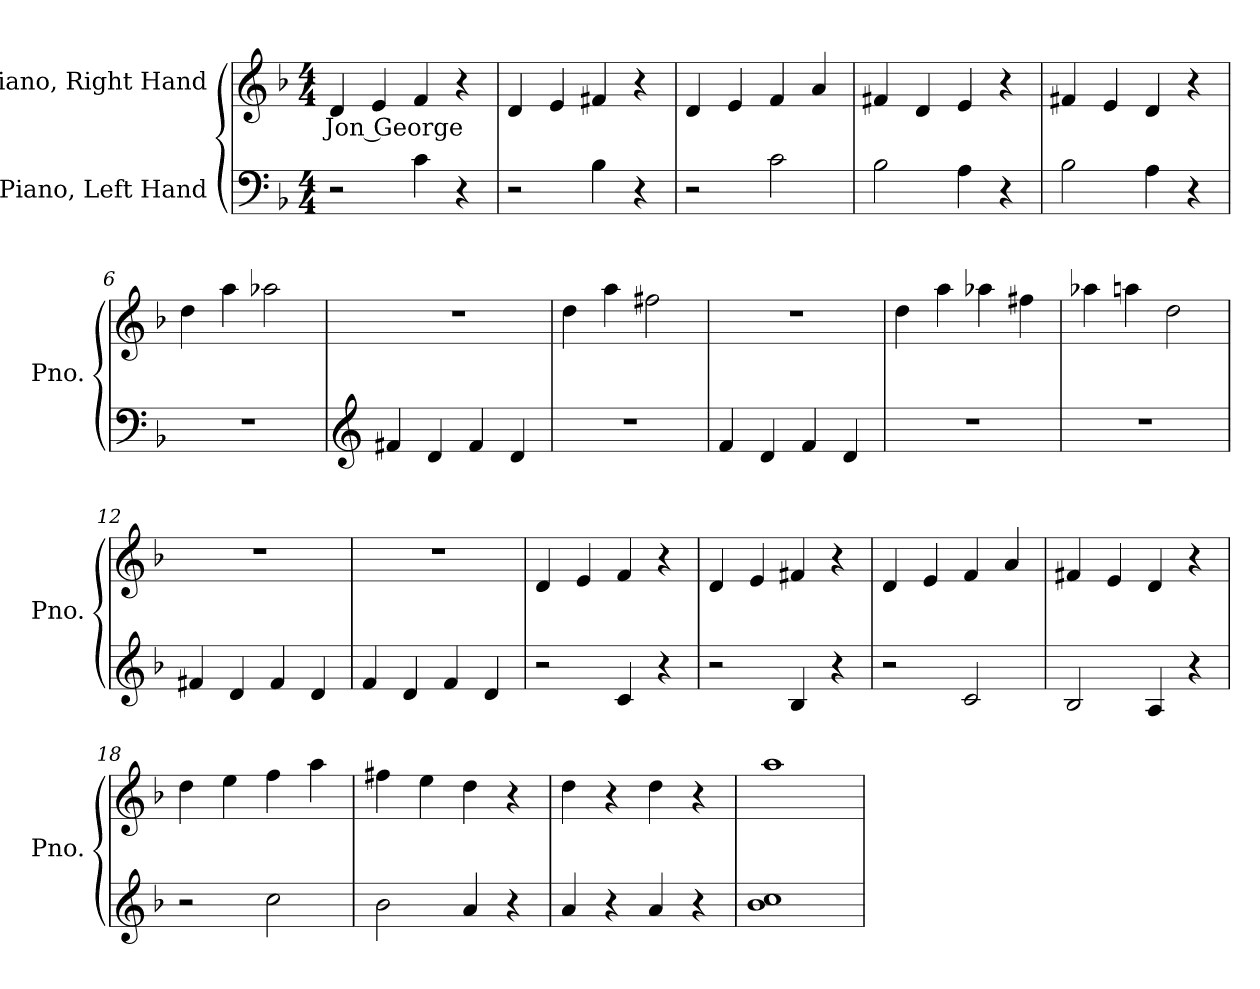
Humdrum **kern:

**kern	**kern	**text
*part2	*part1	*part1
*staff2	*staff1	*staff1
*I"Piano, Left Hand	*I"Piano, Right Hand	*
*I'Pno.	*I'Pno.	*
*clefF4	*clefG2	*
*k[b-]	*k[b-]	*
*M4/4	*M4/4	*
*MM100	*MM100	*
=1	=1	=1
!	!	!LO:LY:b
2r	4d/	Jon George
.	4e/	.
4c\	4f/	.
4r	4r	.
=2	=2	=2
2r	4d/	.
.	4e/	.
4B-\	4f#X/	.
4r	4r	.
=3	=3	=3
2r	4d/	.
.	4e/	.
2c\	4f/	.
.	4a/	.
=4	=4	=4
2B-\	4f#X/	.
.	4d/	.
4A\	4e/	.
4r	4r	.
=5	=5	=5
2B-\	4f#X/	.
.	4e/	.
4A\	4d/	.
4r	4r	.
=6	=6	=6
1r	4dd\	.
.	4aa\	.
.	2aa-X\	.
!!LO:LB:g=z
=7	=7	=7
*clefG2	*	*
4f#X/	1r	.
4d/	.	.
4f#/	.	.
4d/	.	.
=8	=8	=8
1r	4dd\	.
.	4aa\	.
.	2ff#X\	.
=9	=9	=9
4f/	1r	.
4d/	.	.
4f/	.	.
4d/	.	.
=10	=10	=10
1r	4dd\	.
.	4aa\	.
.	4aa-X\	.
.	4ff#X\	.
=11	=11	=11
1r	4aa-X\	.
.	4aan\	.
.	2dd\	.
=12	=12	=12
4f#X/	1r	.
4d/	.	.
4f#/	.	.
4d/	.	.
=13	=13	=13
4f/	1r	.
4d/	.	.
4f/	.	.
4d/	.	.
=14	=14	=14
2r	4d/	.
.	4e/	.
4c/	4f/	.
4r	4r	.
!!LO:LB:g=z
=15	=15	=15
2r	4d/	.
.	4e/	.
4B-/	4f#X/	.
4r	4r	.
=16	=16	=16
2r	4d/	.
.	4e/	.
2c/	4f/	.
.	4a/	.
=17	=17	=17
2B-/	4f#X/	.
.	4e/	.
4A/	4d/	.
4r	4r	.
=18	=18	=18
2r	4dd\	.
.	4ee\	.
2cc\	4ff\	.
.	4aa\	.
=19	=19	=19
2b-\	4ff#X\	.
.	4ee\	.
4a/	4dd\	.
4r	4r	.
=20	=20	=20
4a/	4dd\	.
4r	4r	.
4a/	4dd\	.
4r	4r	.
=21	=21	=21
1b- 1cc	1aa	.
=	=	=
*-	*-	*-
